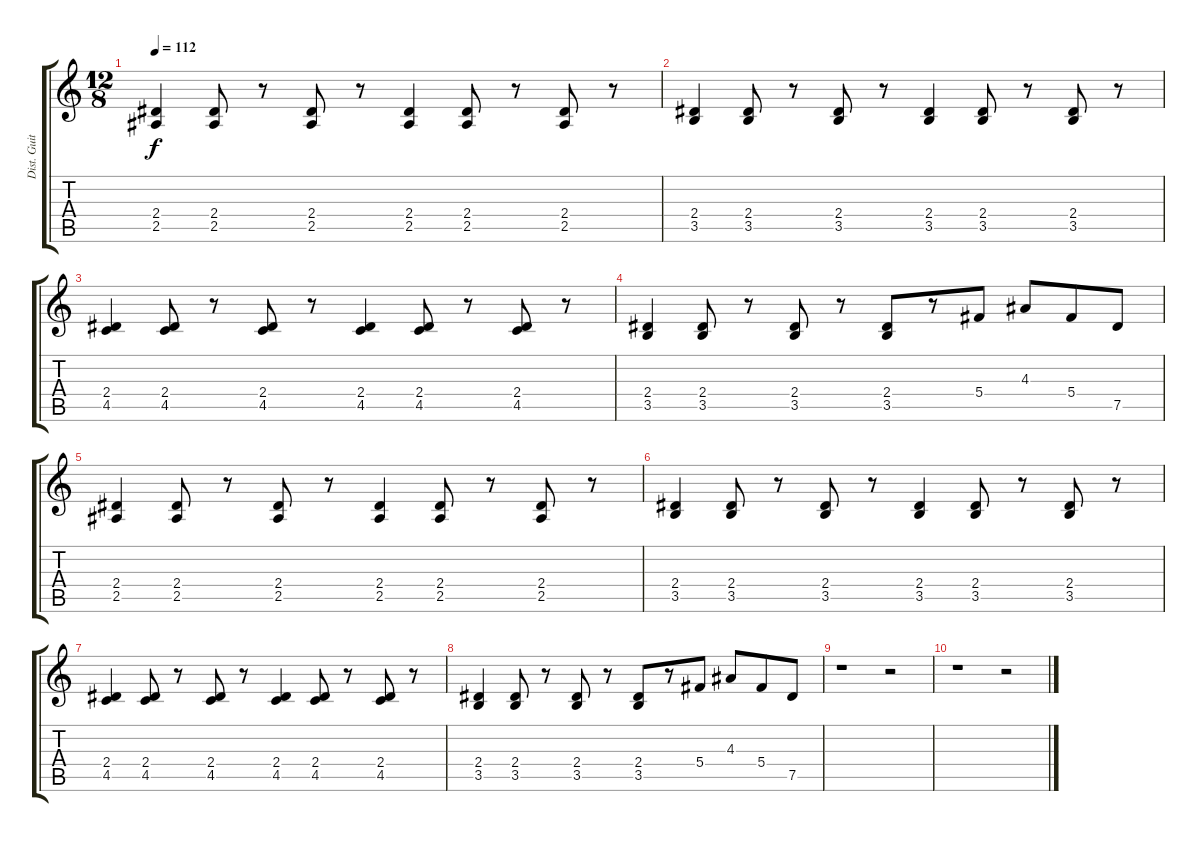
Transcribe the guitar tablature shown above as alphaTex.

\track ("Dist. Guitar " "Dist. Guit") {instrument distortionguitar}
\staff {score tabs}
\tuning (Eb4 Bb3 Gb3 Db3 Ab2 Eb2) {hide}
\ts (12 8)
\tempo 112
\clef g2
\ks c
(2.4 2.5).4{dy f} (2.4 2.5).8 r.8 (2.4 2.5).8 r.8 (2.4 2.5).4 (2.4 2.5).8 r.8 (2.4 2.5).8 r.8 |
(2.4 3.5).4 (2.4 3.5).8 r.8 (2.4 3.5).8 r.8 (2.4 3.5).4 (2.4 3.5).8 r.8 (2.4 3.5).8 r.8 |
(2.4 4.5).4 (2.4 4.5).8 r.8 (2.4 4.5).8 r.8 (2.4 4.5).4 (2.4 4.5).8 r.8 (2.4 4.5).8 r.8 |
(2.4 3.5).4 (2.4 3.5).8 r.8 (2.4 3.5).8 r.8 (2.4 3.5).8 r.8 5.4.8 4.3.8 5.4.8 7.5.8 |
(2.4 2.5).4 (2.4 2.5).8 r.8 (2.4 2.5).8 r.8 (2.4 2.5).4 (2.4 2.5).8 r.8 (2.4 2.5).8 r.8 |
(2.4 3.5).4 (2.4 3.5).8 r.8 (2.4 3.5).8 r.8 (2.4 3.5).4 (2.4 3.5).8 r.8 (2.4 3.5).8 r.8 |
(2.4 4.5).4 (2.4 4.5).8 r.8 (2.4 4.5).8 r.8 (2.4 4.5).4 (2.4 4.5).8 r.8 (2.4 4.5).8 r.8 |
(2.4 3.5).4 (2.4 3.5).8 r.8 (2.4 3.5).8 r.8 (2.4 3.5).8 r.8 5.4.8 4.3.8 5.4.8 7.5.8 |
r.1 r.2 |
r.1 r.2
